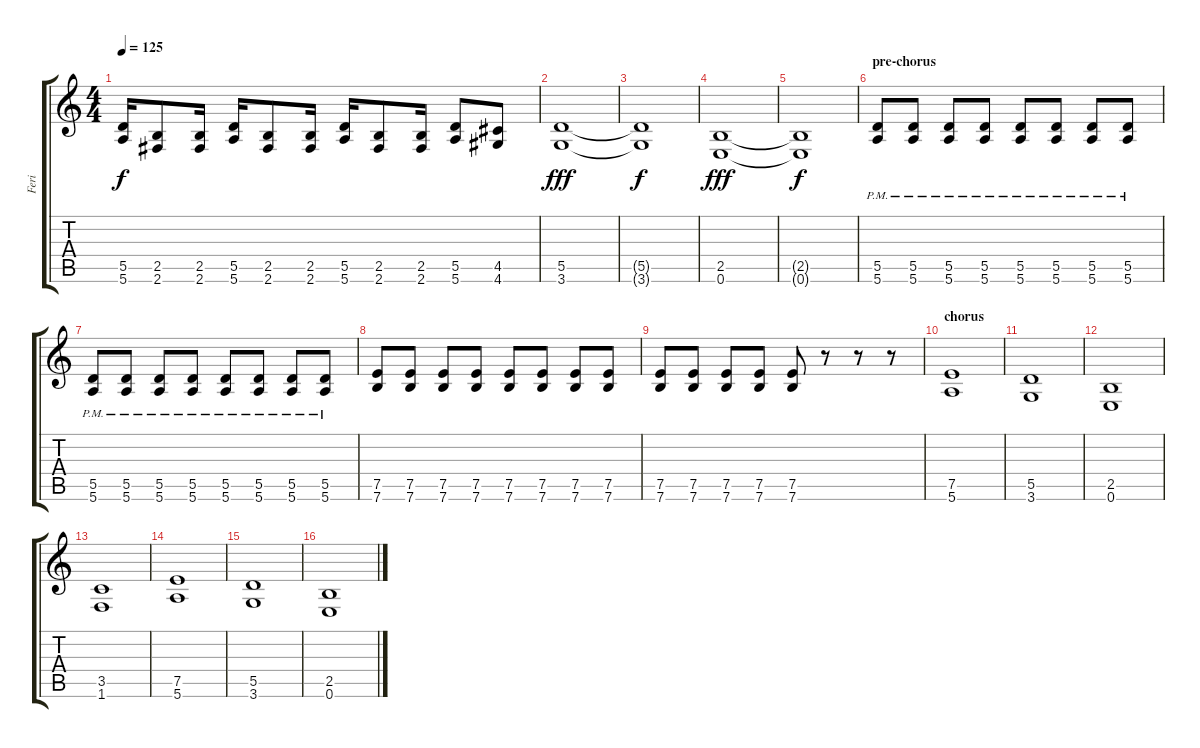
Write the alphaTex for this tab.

\track ("Feri" "Feri") {instrument distortionguitar}
\staff {score tabs}
\tuning (E4 B3 G3 D3 A2 E2) {hide}
\ts (4 4)
\tempo 125
\clef g2
\ks c
(5.5 5.6).16{dy f} (2.5 2.6).8 (2.5 2.6).16 (5.5 5.6).16 (2.5 2.6).8 (2.5 2.6).16 (5.5 5.6).16 (2.5 2.6).8 (2.5 2.6).16 (5.5 5.6).8 (4.5 4.6).8 |
(5.5 3.6).1{dy fff} |
(5.5{t} 3.6{t}).1{dy f} |
(2.5 0.6).1{dy fff} |
(2.5{t} 0.6{t}).1{dy f} |
\section ("" "pre-chorus")
(5.5{pm} 5.6{pm}).8 (5.5{pm} 5.6{pm}).8 (5.5{pm} 5.6{pm}).8 (5.5{pm} 5.6{pm}).8 (5.5{pm} 5.6{pm}).8 (5.5{pm} 5.6{pm}).8 (5.5{pm} 5.6{pm}).8 (5.5{pm} 5.6{pm}).8 |
(5.5{pm} 5.6{pm}).8 (5.5{pm} 5.6{pm}).8 (5.5{pm} 5.6{pm}).8 (5.5{pm} 5.6{pm}).8 (5.5{pm} 5.6{pm}).8 (5.5{pm} 5.6{pm}).8 (5.5{pm} 5.6{pm}).8 (5.5{pm} 5.6{pm}).8 |
(7.5 7.6).8 (7.5 7.6).8 (7.5 7.6).8 (7.5 7.6).8 (7.5 7.6).8 (7.5 7.6).8 (7.5 7.6).8 (7.5 7.6).8 |
(7.5 7.6).8 (7.5 7.6).8 (7.5 7.6).8 (7.5 7.6).8 (7.5 7.6).8 r.8 r.8 r.8 |
\section ("" "chorus")
(7.5 5.6).1 |
(5.5 3.6).1 |
(2.5 0.6).1 |
(3.5 1.6).1 |
(7.5 5.6).1 |
(5.5 3.6).1 |
(2.5 0.6).1
